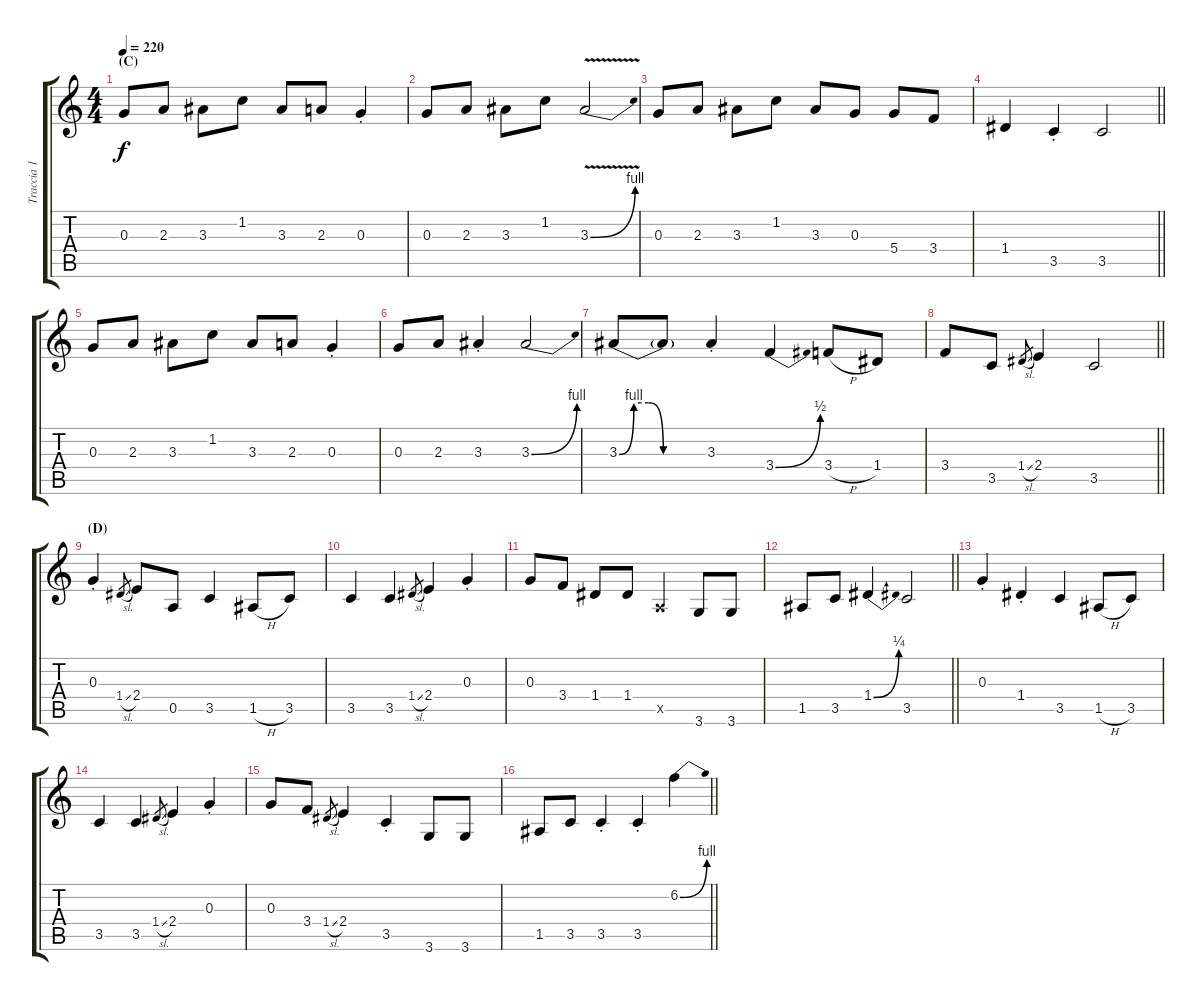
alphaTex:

\track ("Traccia 1" "Traccia 1") {instrument overdrivenguitar}
\staff {score tabs}
\tuning (E4 B3 G3 D3 A2 E2) {hide}
\ts (4 4)
\section ("" "(C)")
\tempo 220
\clef g2
\ks c
0.3.8{dy f} 2.3.8 3.3.8 1.2.8 3.3.8 2.3.8 0.3{st}.4 |
0.3.8 2.3.8 3.3.8 1.2.8 3.3{be (bend 0 0 60 4) v}.2 |
0.3.8 2.3.8 3.3.8 1.2.8 3.3.8 0.3.8 5.4.8 3.4.8 |
\barLineRight lightlight
1.4.4 3.5{st}.4 3.5.2 |
0.3.8 2.3.8 3.3.8 1.2.8 3.3.8 2.3.8 0.3{st}.4 |
0.3.8 2.3.8 3.3{st}.4 3.3{be (bend 0 0 60 4)}.2 |
3.3{be (custom 0 0 10 4 20 4 30 0 60 0)}.8 3.3{t}.8 3.3{st}.4 3.4{be (bend 0 0 60 2)}.4 3.4{h}.8 1.4.8 |
\barLineRight lightlight
3.4.8 3.5.8 1.4{sl}.8{gr} 2.4.4 3.5.2 |
\section ("" "(D)")
0.3{st}.4 1.4{sl}.8{gr} 2.4.8 0.5.8 3.5.4 1.5{h}.8 3.5.8 |
3.5.4 3.5.4 1.4{sl}.8{gr} 2.4.4 0.3{st}.4 |
0.3.8 3.4.8 1.4.8 1.4.8 0.5{x}.4 3.6.8 3.6.8 |
\barLineRight lightlight
1.5.8 3.5.8 1.4{be (bend 0 0 60 1)}.4 3.5.2 |
0.3{st}.4 1.4{st}.4 3.5.4 1.5{h}.8 3.5.8 |
3.5.4 3.5.4 1.4{sl}.8{gr} 2.4.4 0.3{st}.4 |
0.3.8 3.4.8 1.4{sl}.8{gr} 2.4.4 3.5{st}.4 3.6.8 3.6.8 |
\barLineRight lightlight
1.5.8 3.5.8 3.5{st}.4 3.5{st}.4 6.2{be (bend 0 0 60 4)}.4
